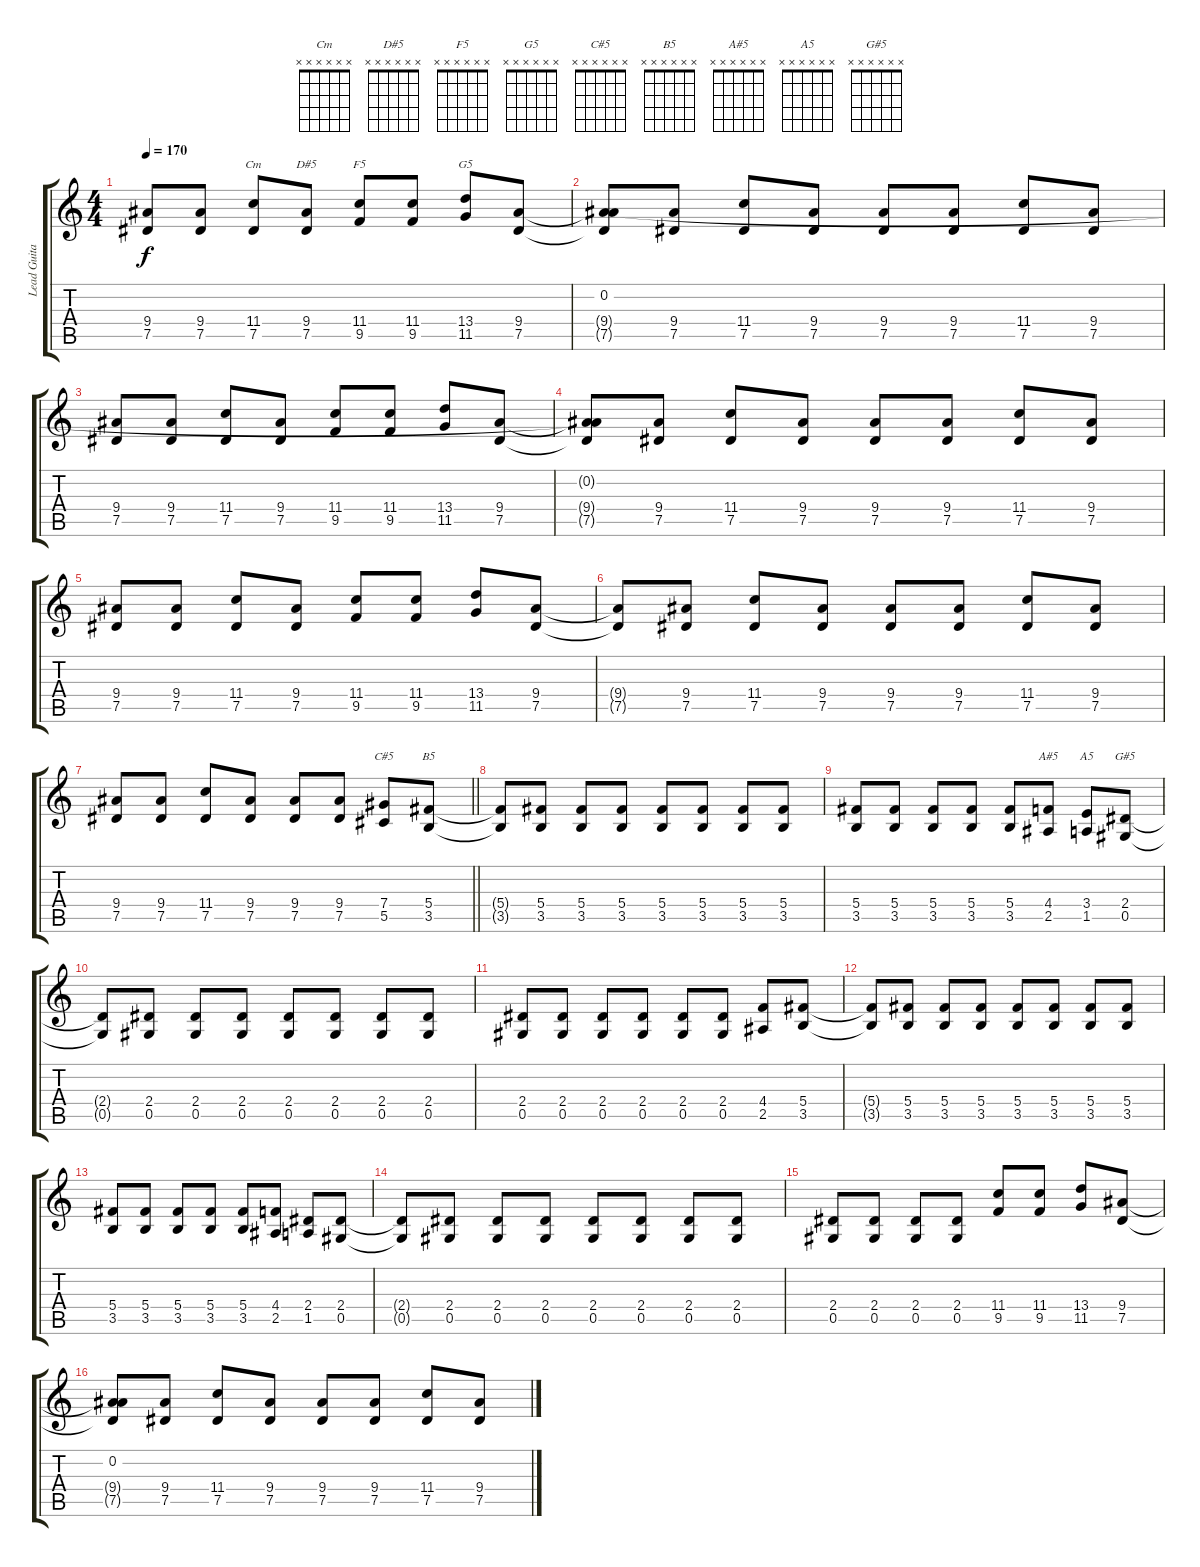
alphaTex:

\track ("Lead Guitar: Slash" "Lead Guita") {solo instrument distortionguitar}
\staff {score tabs}
\tuning (Eb4 Bb3 Gb3 Db3 Ab2 Eb2) {hide}
\chord ("Cm" x x x x x x)
\chord ("D#5" x x x x x x)
\chord ("F5" x x x x x x)
\chord ("G5" x x x x x x)
\chord ("C#5" x x x x x x)
\chord ("B5" x x x x x x)
\chord ("A#5" x x x x x x)
\chord ("A5" x x x x x x)
\chord ("G#5" x x x x x x)
\ts (4 4)
\tempo 170
\clef g2
\ks c
(9.4 7.5).8{dy f} (9.4 7.5).8 (11.4 7.5).8{ch "Cm"} (9.4 7.5).8{ch "D#5"} (11.4 9.5).8{ch "F5"} (11.4 9.5).8 (13.4 11.5).8{ch "G5"} (9.4 7.5).8 |
(0.2{t} 9.4{t} 7.5{t}).8 (9.4 7.5).8 (11.4 7.5).8 (9.4 7.5).8 (9.4 7.5).8 (9.4 7.5).8 (11.4 7.5).8 (9.4 7.5).8 |
(9.4 7.5).8 (9.4 7.5).8 (11.4 7.5).8 (9.4 7.5).8 (11.4 9.5).8 (11.4 9.5).8 (13.4 11.5).8 (9.4 7.5).8 |
(0.2{t} 9.4{t} 7.5{t}).8 (9.4 7.5).8 (11.4 7.5).8 (9.4 7.5).8 (9.4 7.5).8 (9.4 7.5).8 (11.4 7.5).8 (9.4 7.5).8 |
(9.4 7.5).8 (9.4 7.5).8 (11.4 7.5).8 (9.4 7.5).8 (11.4 9.5).8 (11.4 9.5).8 (13.4 11.5).8 (9.4 7.5).8 |
(9.4{t} 7.5{t}).8 (9.4 7.5).8 (11.4 7.5).8 (9.4 7.5).8 (9.4 7.5).8 (9.4 7.5).8 (11.4 7.5).8 (9.4 7.5).8 |
\barLineRight lightlight
(9.4 7.5).8 (9.4 7.5).8 (11.4 7.5).8 (9.4 7.5).8 (9.4 7.5).8 (9.4 7.5).8 (7.4 5.5).8{ch "C#5"} (5.4 3.5).8{ch "B5"} |
(5.4{t} 3.5{t}).8 (5.4 3.5).8 (5.4 3.5).8 (5.4 3.5).8 (5.4 3.5).8 (5.4 3.5).8 (5.4 3.5).8 (5.4 3.5).8 |
(5.4 3.5).8 (5.4 3.5).8 (5.4 3.5).8 (5.4 3.5).8 (5.4 3.5).8 (4.4 2.5).8{ch "A#5"} (3.4 1.5).8{ch "A5"} (2.4 0.5).8{ch "G#5"} |
(2.4{t} 0.5{t}).8 (2.4 0.5).8 (2.4 0.5).8 (2.4 0.5).8 (2.4 0.5).8 (2.4 0.5).8 (2.4 0.5).8 (2.4 0.5).8 |
(2.4 0.5).8 (2.4 0.5).8 (2.4 0.5).8 (2.4 0.5).8 (2.4 0.5).8 (2.4 0.5).8 (4.4 2.5).8 (5.4 3.5).8 |
(5.4{t} 3.5{t}).8 (5.4 3.5).8 (5.4 3.5).8 (5.4 3.5).8 (5.4 3.5).8 (5.4 3.5).8 (5.4 3.5).8 (5.4 3.5).8 |
(5.4 3.5).8 (5.4 3.5).8 (5.4 3.5).8 (5.4 3.5).8 (5.4 3.5).8 (4.4 2.5).8 (2.4 1.5).8 (2.4 0.5).8 |
(2.4{t} 0.5{t}).8 (2.4 0.5).8 (2.4 0.5).8 (2.4 0.5).8 (2.4 0.5).8 (2.4 0.5).8 (2.4 0.5).8 (2.4 0.5).8 |
(2.4 0.5).8 (2.4 0.5).8 (2.4 0.5).8 (2.4 0.5).8 (11.4 9.5).8 (11.4 9.5).8 (13.4 11.5).8 (9.4 7.5).8 |
(0.2 9.4{t} 7.5{t}).8 (9.4 7.5).8 (11.4 7.5).8 (9.4 7.5).8 (9.4 7.5).8 (9.4 7.5).8 (11.4 7.5).8 (9.4 7.5).8
